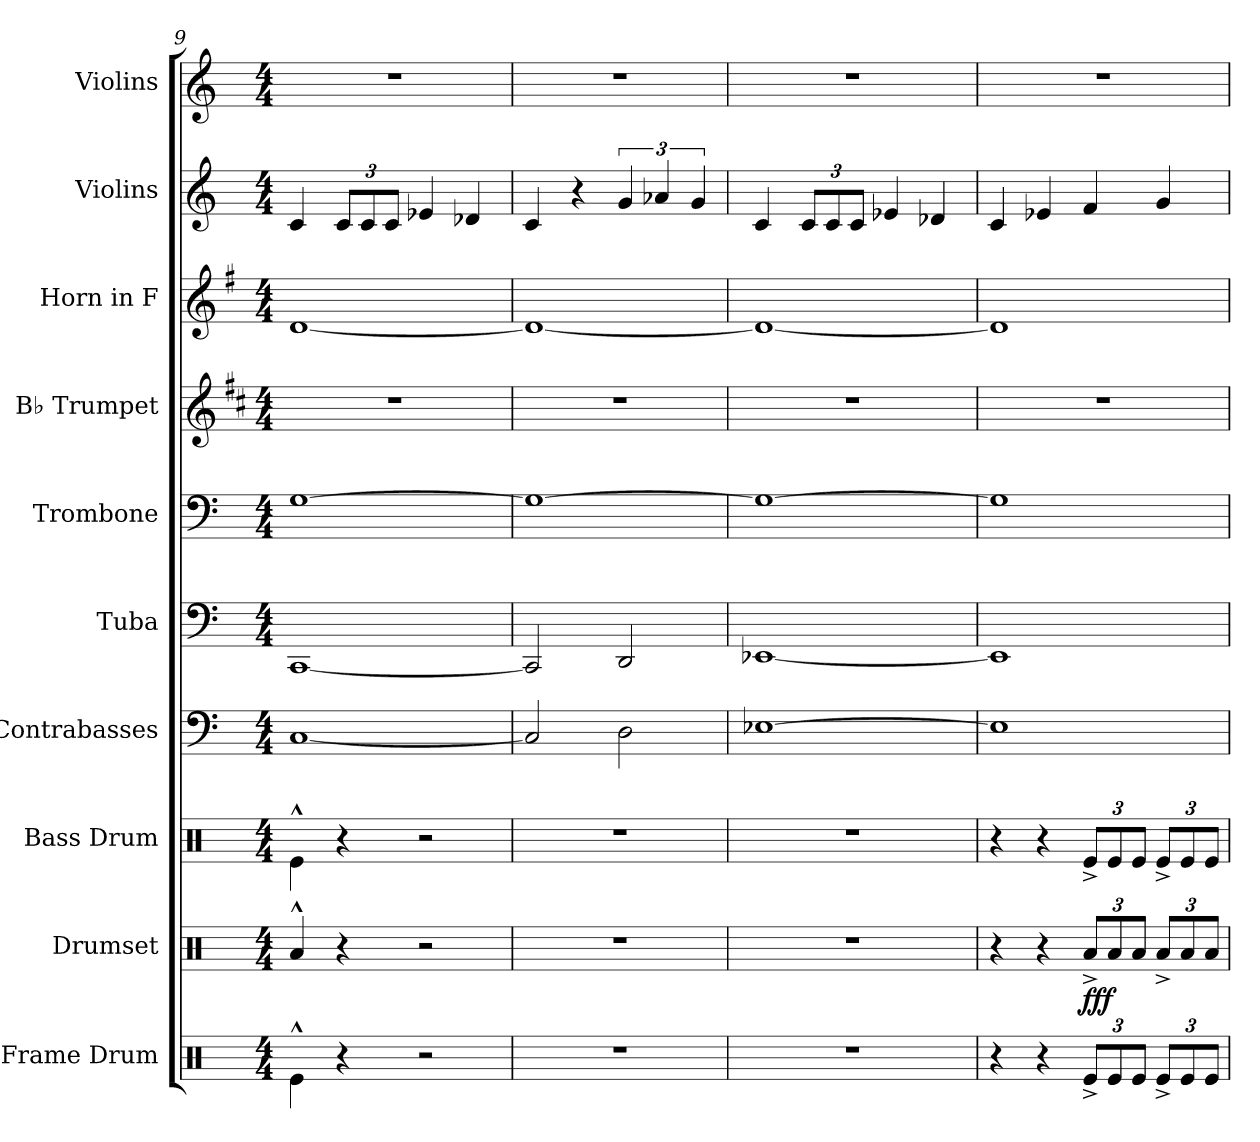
**kern	**kern	**dynam	**kern	**kern	**kern	**kern	**kern	**kern	**kern	**kern
*part10	*part9	*part9	*part8	*part7	*part6	*part5	*part4	*part3	*part2	*part1
*staff10	*staff9	*staff9	*staff8	*staff7	*staff6	*staff5	*staff4	*staff3	*staff2	*staff1
*I"Frame Drum	*I"Drumset	*	*I"Bass Drum	*I"Contrabasses	*I"Tuba	*I"Trombone	*I"B♭ Trumpet	*I"Horn in F	*I"Violins	*I"Violins
*I'Fr. Dr.	*I'Drs.	*	*I'B. Dr.	*I'Cbs.	*I'Tba.	*I'Tbn.	*I'B♭ Tpt.	*	*I'Vlns.	*I'Vlns.
!!LO:PB:g=z
*clefX	*clefX	*	*clefX	*clefF4	*clefF4	*clefF4	*clefG2	*clefG2	*clefG2	*clefG2
*	*	*	*	*ITrd7c12	*	*	*ITrd1c2	*ITrd4c7	*	*
*k[]	*k[]	*	*k[]	*k[]	*k[]	*k[]	*k[]	*k[]	*k[]	*k[]
*M4/4	*M4/4	*	*M4/4	*M4/4	*M4/4	*M4/4	*M4/4	*M4/4	*M4/4	*M4/4
=9	=9	=9	=9	=9	=9	=9	=9	=9	=9	=9
4Re^^\	4Ra^^/	.	4Re^^\	[1CC	[1CC	[1G	1r	[1G	4c/	1r
*	*	*	*	*	*	*	*	*	*Xbrackettup	*
4r	4r	.	4r	.	.	.	.	.	12c/L	.
.	.	.	.	.	.	.	.	.	12c/	.
.	.	.	.	.	.	.	.	.	12c/J	.
2r	2r	.	2r	.	.	.	.	.	4e-X/	.
.	.	.	.	.	.	.	.	.	4d-X/	.
=10	=10	=10	=10	=10	=10	=10	=10	=10	=10	=10
1r	1r	.	1r	2CC/]	2CC/]	1G_	1r	1G_	4c/	1r
.	.	.	.	.	.	.	.	.	4r	.
*	*	*	*	*	*	*	*	*	*brackettup	*
.	.	.	.	2DD\	2DD/	.	.	.	6g/	.
.	.	.	.	.	.	.	.	.	6a-X/	.
.	.	.	.	.	.	.	.	.	6g/	.
=11	=11	=11	=11	=11	=11	=11	=11	=11	=11	=11
1r	1r	.	1r	[1EE-X	[1EE-X	1G_	1r	1G_	4c/	1r
*	*	*	*	*	*	*	*	*	*Xbrackettup	*
.	.	.	.	.	.	.	.	.	12c/L	.
.	.	.	.	.	.	.	.	.	12c/	.
.	.	.	.	.	.	.	.	.	12c/J	.
.	.	.	.	.	.	.	.	.	4e-X/	.
.	.	.	.	.	.	.	.	.	4d-X/	.
=12	=12	=12	=12	=12	=12	=12	=12	=12	=12	=12
4r	4r	.	4r	1EE-]	1EE-]	1G]	1r	1G]	4c/	1r
4r	4r	.	4r	.	.	.	.	.	4e-X/	.
*Xbrackettup	*Xbrackettup	*	*Xbrackettup	*	*	*	*	*	*	*
!	!	!LO:DY:b	!	!	!	!	!	!	!	!
12Re^/L	12Ra^/L	fff	12Re^/L	.	.	.	.	.	4f/	.
12Re/	12Ra/	.	12Re/	.	.	.	.	.	.	.
12Re/J	12Ra/J	.	12Re/J	.	.	.	.	.	.	.
12Re^/L	12Ra^/L	.	12Re^/L	.	.	.	.	.	4g/	.
12Re/	12Ra/	.	12Re/	.	.	.	.	.	.	.
12Re/J	12Ra/J	.	12Re/J	.	.	.	.	.	.	.
=	=	=	=	=	=	=	=	=	=	=
*-	*-	*-	*-	*-	*-	*-	*-	*-	*-	*-
